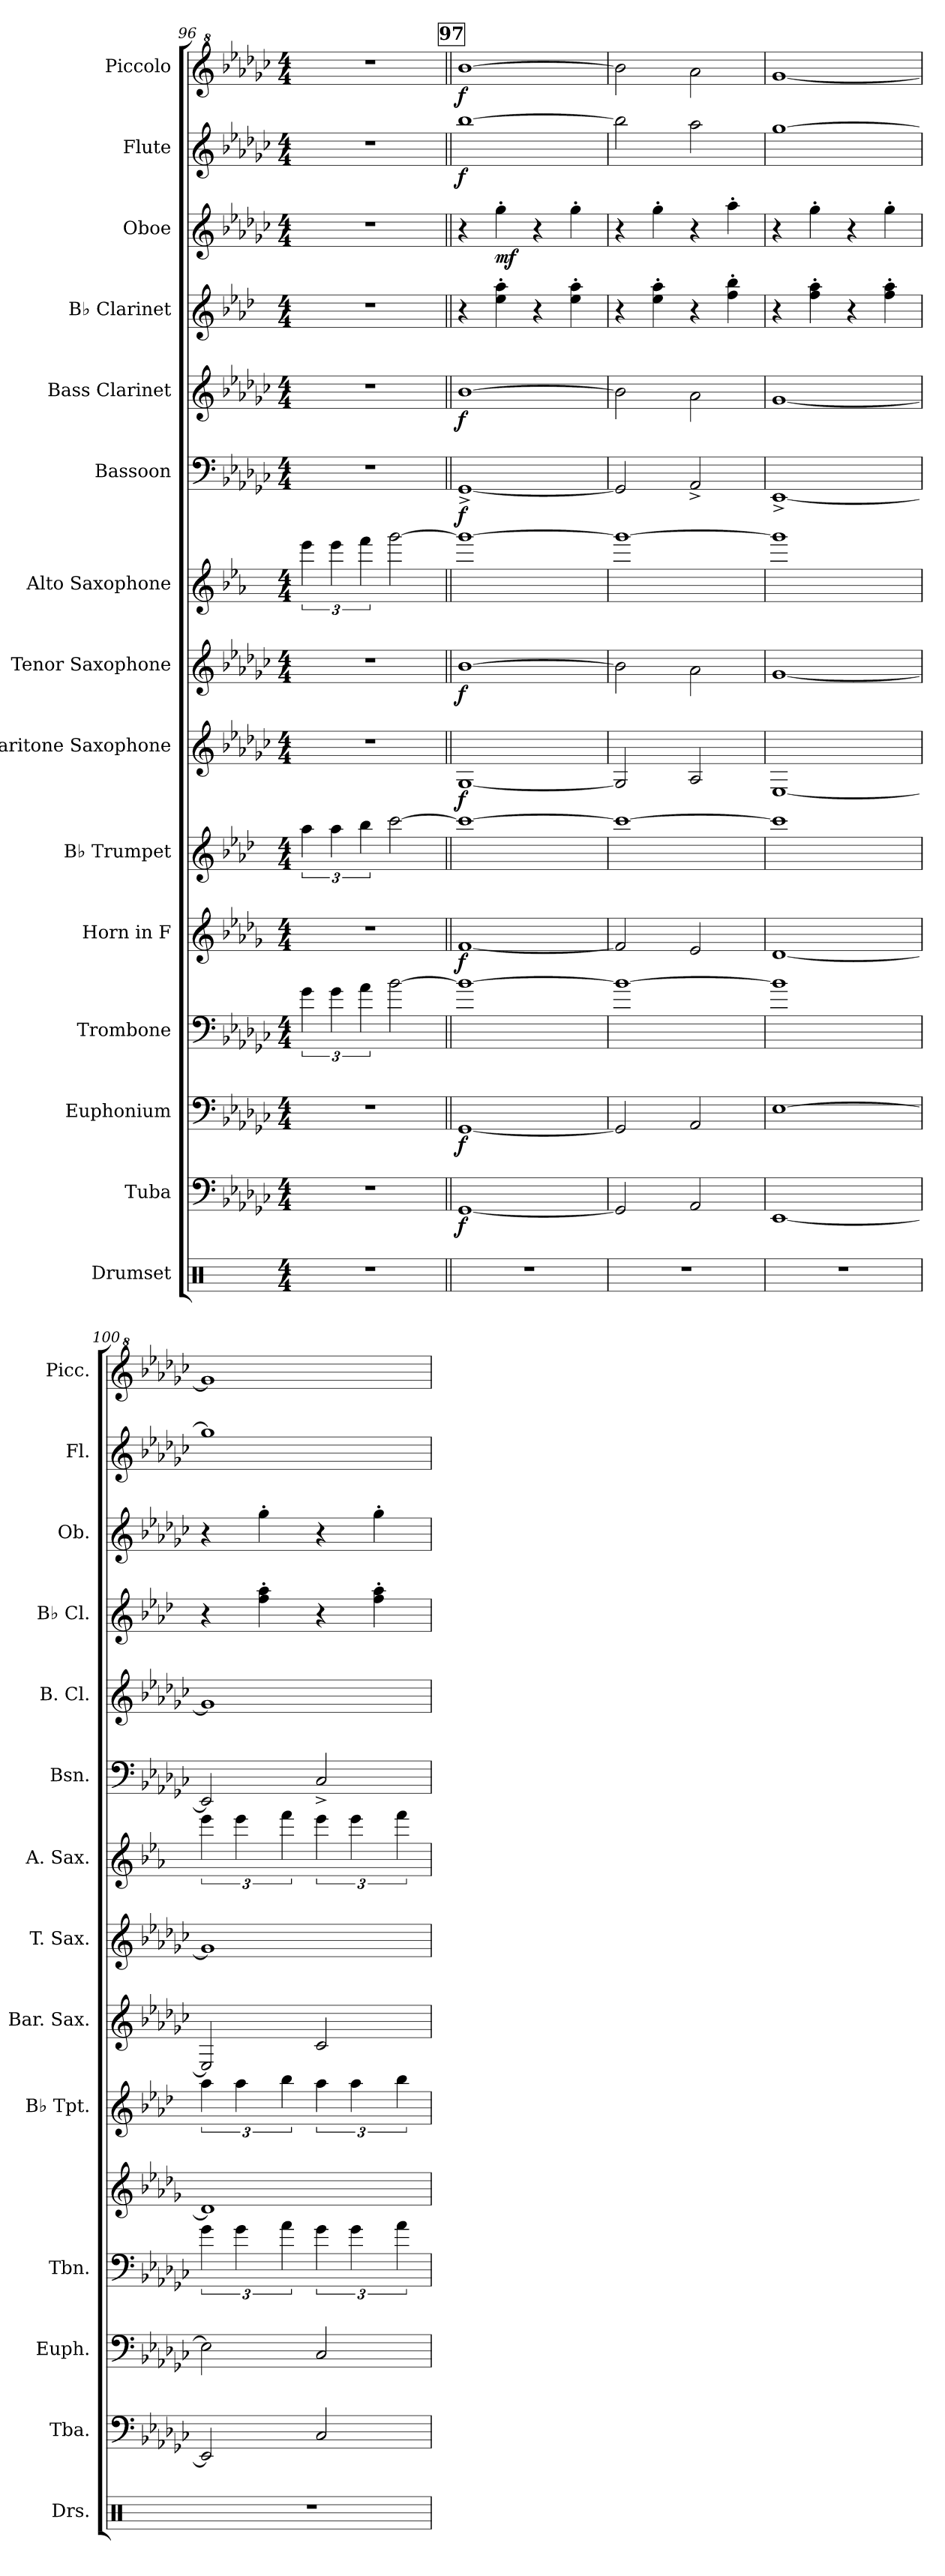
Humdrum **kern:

**kern	**kern	**dynam	**kern	**dynam	**kern	**kern	**dynam	**kern	**kern	**dynam	**kern	**dynam	**kern	**kern	**dynam	**kern	**dynam	**kern	**dynam	**kern	**dynam	**kern	**dynam	**kern	**dynam
*part15	*part14	*part14	*part13	*part13	*part12	*part11	*part11	*part10	*part9	*part9	*part8	*part8	*part7	*part6	*part6	*part5	*part5	*part4	*part4	*part3	*part3	*part2	*part2	*part1	*part1
*staff15	*staff14	*staff14	*staff13	*staff13	*staff12	*staff11	*staff11	*staff10	*staff9	*staff9	*staff8	*staff8	*staff7	*staff6	*staff6	*staff5	*staff5	*staff4	*staff4	*staff3	*staff3	*staff2	*staff2	*staff1	*staff1
*I"Drumset	*I"Tuba	*	*I"Euphonium	*	*I"Trombone	*I"Horn in F	*	*I"B♭ Trumpet	*I"Baritone Saxophone	*	*I"Tenor Saxophone	*	*I"Alto Saxophone	*I"Bassoon	*	*I"Bass Clarinet	*	*I"B♭ Clarinet	*	*I"Oboe	*	*I"Flute	*	*I"Piccolo	*
*I'Drs.	*I'Tba.	*	*I'Euph.	*	*I'Tbn.	*	*	*I'B♭ Tpt.	*I'Bar. Sax.	*	*I'T. Sax.	*	*I'A. Sax.	*I'Bsn.	*	*I'B. Cl.	*	*I'B♭ Cl.	*	*I'Ob.	*	*I'Fl.	*	*I'Picc.	*
*clefX	*clefF4	*	*clefF4	*	*clefF4	*clefG2	*	*clefG2	*clefG2	*	*clefG2	*	*clefG2	*clefF4	*	*clefG2	*	*clefG2	*	*clefG2	*	*clefG2	*	*clefG^2	*
*	*	*	*	*	*	*ITrd4c7	*	*ITrd1c2	*ITrd12c21	*	*ITrd8c14	*	*ITrd5c9	*	*	*ITrd8c14	*	*ITrd1c2	*	*	*	*	*	*ITrd-7c-12	*
*k[]	*k[b-e-a-d-g-c-]	*	*k[b-e-a-d-g-c-]	*	*k[b-e-a-d-g-c-]	*k[b-e-a-d-g-c-]	*	*k[b-e-a-d-g-c-]	*k[b-e-a-d-g-c-]	*	*k[b-e-a-d-g-c-]	*	*k[b-e-a-d-g-c-]	*k[b-e-a-d-g-c-]	*	*k[b-e-a-d-g-c-]	*	*k[b-e-a-d-g-c-]	*	*k[b-e-a-d-g-c-]	*	*k[b-e-a-d-g-c-]	*	*k[b-e-a-d-g-c-]	*
*M4/4	*M4/4	*	*M4/4	*	*M4/4	*M4/4	*	*M4/4	*M4/4	*	*M4/4	*	*M4/4	*M4/4	*	*M4/4	*	*M4/4	*	*M4/4	*	*M4/4	*	*M4/4	*
=96	=96	=96	=96	=96	=96	=96	=96	=96	=96	=96	=96	=96	=96	=96	=96	=96	=96	=96	=96	=96	=96	=96	=96	=96	=96
1r	1r	.	1r	.	6g-\	1r	.	6gg-\	1r	.	1r	.	6gg-\	1r	.	1r	.	1r	.	1r	.	1r	.	1r	.
.	.	.	.	.	6g-\	.	.	6gg-\	.	.	.	.	6gg-\	.	.	.	.	.	.	.	.	.	.	.	.
.	.	.	.	.	6a-\	.	.	6aa-\	.	.	.	.	6aa-\	.	.	.	.	.	.	.	.	.	.	.	.
.	.	.	.	.	[2b-\	.	.	[2bb-\	.	.	.	.	[2bb-\	.	.	.	.	.	.	.	.	.	.	.	.
!!LO:REH:place=s1:a:B:fs=14:t=97
=97||	=97||	=97||	=97||	=97||	=97||	=97||	=97||	=97||	=97||	=97||	=97||	=97||	=97||	=97||	=97||	=97||	=97||	=97||	=97||	=97||	=97||	=97||	=97||	=97||	=97||
!	!	!LO:DY:b	!	!LO:DY:b	!	!	!LO:DY:b	!	!	!LO:DY:b	!	!LO:DY:b	!	!	!LO:DY:b	!	!LO:DY:b	!	!	!	!	!	!LO:DY:b	!	!LO:DY:b
1r	[1GG-	f	[1GG-	f	1b-_	[1B-	f	1bb-_	[1GG-	f	[1B-	f	1bb-_	[1GG-^	f	[1B-	f	4r	.	4r	.	[1bb-	f	[1bbb-	f
!	!	!	!	!	!	!	!	!	!	!	!	!	!	!	!	!	!	!	!LO:DY:b	!	!	!	!	!	!
!	!	!	!	!	!	!	!	!	!	!	!	!	!	!	!	!	!	!	!LO:DY:n=1:b	!	!LO:DY:b	!	!	!	!
.	.	.	.	.	.	.	.	.	.	.	.	.	.	.	.	.	.	4dd-\' 4gg-\'	mf mf	4gg-'\	mf	.	.	.	.
.	.	.	.	.	.	.	.	.	.	.	.	.	.	.	.	.	.	4r	.	4r	.	.	.	.	.
.	.	.	.	.	.	.	.	.	.	.	.	.	.	.	.	.	.	4dd-\' 4gg-\'	.	4gg-'\	.	.	.	.	.
=98	=98	=98	=98	=98	=98	=98	=98	=98	=98	=98	=98	=98	=98	=98	=98	=98	=98	=98	=98	=98	=98	=98	=98	=98	=98
1r	2GG-/]	.	2GG-/]	.	1b-_	2B-/]	.	1bb-_	2GG-/]	.	2B-\]	.	1bb-_	2GG-/]	.	2B-\]	.	4r	.	4r	.	2bb-\]	.	2bbb-\]	.
.	.	.	.	.	.	.	.	.	.	.	.	.	.	.	.	.	.	4dd-\' 4gg-\'	.	4gg-'\	.	.	.	.	.
.	2AA-/	.	2AA-/	.	.	2A-/	.	.	2AA-/	.	2A-\	.	.	2AA-^/	.	2A-\	.	4r	.	4r	.	2aa-\	.	2aaa-\	.
.	.	.	.	.	.	.	.	.	.	.	.	.	.	.	.	.	.	4ee-\' 4aa-\'	.	4aa-'\	.	.	.	.	.
=99	=99	=99	=99	=99	=99	=99	=99	=99	=99	=99	=99	=99	=99	=99	=99	=99	=99	=99	=99	=99	=99	=99	=99	=99	=99
1r	[1EE-	.	[1E-	.	1b-]	[1G-	.	1bb-]	[1EE-	.	[1G-	.	1bb-]	[1EE-^	.	[1G-	.	4r	.	4r	.	[1gg-	.	[1ggg-	.
.	.	.	.	.	.	.	.	.	.	.	.	.	.	.	.	.	.	4ee-\' 4gg-\'	.	4gg-'\	.	.	.	.	.
.	.	.	.	.	.	.	.	.	.	.	.	.	.	.	.	.	.	4r	.	4r	.	.	.	.	.
.	.	.	.	.	.	.	.	.	.	.	.	.	.	.	.	.	.	4ee-\' 4gg-\'	.	4gg-'\	.	.	.	.	.
!!LO:PB:g=z
=100	=100	=100	=100	=100	=100	=100	=100	=100	=100	=100	=100	=100	=100	=100	=100	=100	=100	=100	=100	=100	=100	=100	=100	=100	=100
1r	2EE-/]	.	2E-\]	.	6g-\	1G-]	.	6gg-\	2EE-/]	.	1G-]	.	6gg-\	2EE-/]	.	1G-]	.	4r	.	4r	.	1gg-]	.	1ggg-]	.
.	.	.	.	.	6g-\	.	.	6gg-\	.	.	.	.	6gg-\	.	.	.	.	.	.	.	.	.	.	.	.
.	.	.	.	.	.	.	.	.	.	.	.	.	.	.	.	.	.	4ee-\' 4gg-\'	.	4gg-'\	.	.	.	.	.
.	.	.	.	.	6a-\	.	.	6aa-\	.	.	.	.	6aa-\	.	.	.	.	.	.	.	.	.	.	.	.
.	2C-/	.	2C-/	.	6g-\	.	.	6gg-\	2C-/	.	.	.	6gg-\	2C-^/	.	.	.	4r	.	4r	.	.	.	.	.
.	.	.	.	.	6g-\	.	.	6gg-\	.	.	.	.	6gg-\	.	.	.	.	.	.	.	.	.	.	.	.
.	.	.	.	.	.	.	.	.	.	.	.	.	.	.	.	.	.	4ee-\' 4gg-\'	.	4gg-'\	.	.	.	.	.
.	.	.	.	.	6a-\	.	.	6aa-\	.	.	.	.	6aa-\	.	.	.	.	.	.	.	.	.	.	.	.
=	=	=	=	=	=	=	=	=	=	=	=	=	=	=	=	=	=	=	=	=	=	=	=	=	=
*-	*-	*-	*-	*-	*-	*-	*-	*-	*-	*-	*-	*-	*-	*-	*-	*-	*-	*-	*-	*-	*-	*-	*-	*-	*-
